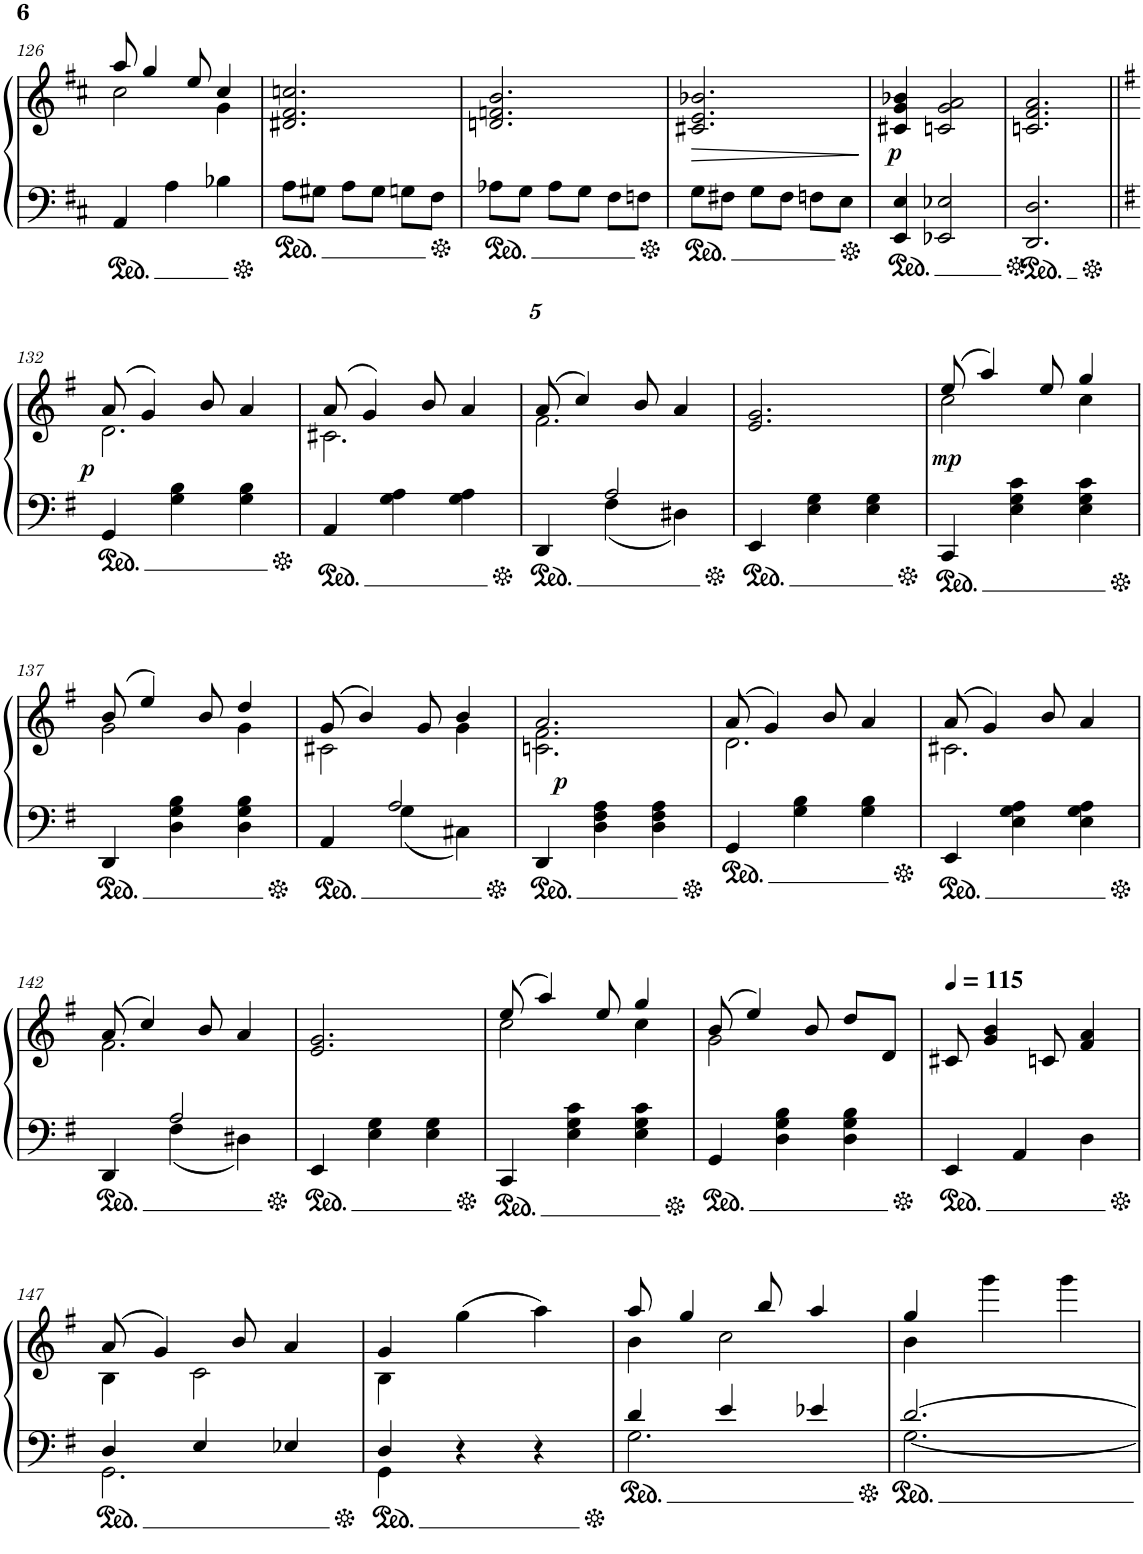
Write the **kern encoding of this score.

**kern	**kern	**dynam
*part1	*part1	*part1
*staff2	*staff1	*staff1/2
*I"Piano	*	*
*I'Pno.	*	*
!!LO:PB:g=z
*clefF4	*clefG2	*
*k[f#c#]	*k[f#c#]	*
*M3/4	*M3/4	*
=126	=126	=126
*	*^	*
4AA/	8aa/	2cc#\	.
.	4gg/	.	.
4A\	.	.	.
.	8ee/	.	.
4B-X\	4cc#/	4g\	.
*	*v	*v	*
=127	=127	=127
8A\L	2.d#X/ 2.f#/ 2.ccn/	.
8G#X\J	.	.
8A\L	.	.
8G#\J	.	.
8Gn\L	.	.
8F#\J	.	.
=128	=128	=128
8A-X\L	2.dn/ 2.fn/ 2.b/	.
8G\J	.	.
8A-\L	.	.
8G\J	.	.
8F#\L	.	.
8Fn\J	.	.
=129	=129	=129
!	!	!LO:HP:b
8G\L	2.c#X/ 2.e/ 2.b-X/	>
8F#X\J	.	.
8G\L	.	.
8F#\J	.	.
8Fn\L	.	.
8E\J	.	.
.	.	]
=130	=130	=130
4EE/ 4E/	4c#X/ 4g/ 4b-X/	.
!	!	!LO:DY:b
2EE-X/ 2E-X/	2cn/ 2g/ 2a/	p
=131	=131	=131
2.DD/ 2.D/	2.cn/ 2.f#/ 2.a/	.
!!LO:LB:g=z
=132||	=132||	=132||
*k[f#]	*k[f#]	*
*	*^	*
!	!	!	!LO:DY:b
4GG/	(8a/	2.d\	p
.	4g/)	.	.
4G\ 4B\	.	.	.
.	8b/	.	.
4G\ 4B\	4a/	.	.
=133	=133	=133	=133
4AA/	(8a/	2.c#X\	.
.	4g/)	.	.
4G\ 4A\	.	.	.
.	8b/	.	.
4G\ 4A\	4a/	.	.
=134	=134	=134	=134
*^	*	*	*
4DD/	4ryy	(8a/	2.f#\	.
.	.	4cc/)	.	.
2A/	4F#\	.	.	.
.	.	8b/	.	.
.	4D#X\	4a/	.	.
*v	*v	*	*	*
*	*v	*v	*
=135	=135	=135
4EE/	2.e/ 2.g/	.
4E\ 4G\	.	.
4E\ 4G\	.	.
=136	=136	=136
*	*^	*
!	!	!	!LO:DY:b
4CC/	(8ee/	2cc\	mp
.	4aa/)	.	.
4E\ 4G\ 4c\	.	.	.
.	8ee/	.	.
4E\ 4G\ 4c\	4gg/	4cc\	.
!!LO:LB:g=z	!!
=137	=137	=137	=137
4DD/	(8b/	2g\	.
.	4ee/)	.	.
4D\ 4G\ 4B\	.	.	.
.	8b/	.	.
4D\ 4G\ 4B\	4dd/	4g\	.
=138	=138	=138	=138
*^	*	*	*
4AA/	4ryy	(8g/	2c#X\	.
.	.	4b/)	.	.
2A/	4G\	.	.	.
.	.	8g/	.	.
.	4C#X\	4b/	4g\	.
*v	*v	*	*	*
=139	=139	=139	=139
*	*	*^	*
4DD/	2.a/	2.cn\ 2.f#\	4ryy	.
!	!	!	!	!LO:DY:b
4D\ 4F#\ 4A\	.	.	2ryy	p
4D\ 4F#\ 4A\	.	.	.	.
*	*	*v	*v	*
=140	=140	=140	=140
4GG/	(8a/	2.d\	.
.	4g/)	.	.
4G\ 4B\	.	.	.
.	8b/	.	.
4G\ 4B\	4a/	.	.
=141	=141	=141	=141
4EE/	(8a/	2.c#X\	.
.	4g/)	.	.
4E\ 4G\ 4A\	.	.	.
.	8b/	.	.
4E\ 4G\ 4A\	4a/	.	.
!!LO:LB:g=z	!!
=142	=142	=142	=142
*^	*	*	*
4DD/	4ryy	(8a/	2.f#\	.
.	.	4cc/)	.	.
2A/	4F#\	.	.	.
.	.	8b/	.	.
.	4D#X\	4a/	.	.
*v	*v	*	*	*
*	*v	*v	*
=143	=143	=143
4EE/	2.e/ 2.g/	.
4E\ 4G\	.	.
4E\ 4G\	.	.
=144	=144	=144
*	*^	*
4CC/	(8ee/	2cc\	.
.	4aa/)	.	.
4E\ 4G\ 4c\	.	.	.
.	8ee/	.	.
4E\ 4G\ 4c\	4gg/	4cc\	.
=145	=145	=145	=145
4GG/	(8b/	2g\	.
.	4ee/)	.	.
4D\ 4G\ 4B\	.	.	.
.	8b/	.	.
4D\ 4G\ 4B\	8dd/L	4ryy	.
.	8d/J	.	.
*	*v	*v	*
=146	=146	=146
*	*MM115	*
4EE/	8c#X/	.
.	4g/ 4b/	.
4AA/	.	.
.	8cn/	.
4D\	4f#/ 4a/	.
!!LO:LB:g=z
=147	=147	=147
*^	*^	*
4D/	2.GG\	(8a/	4B\	.
.	.	4g/)	.	.
4E/	.	.	2c\	.
.	.	8b/	.	.
4E-X/	.	4a/	.	.
=148	=148	=148	=148	=148
4D/	4GG\	4g/	4B\	.
4r	2ryy	(4gg\	2ryy	.
4r	.	4aa\)	.	.
=149	=149	=149	=149	=149
4d/	2.G\	8aa/	4b\	.
.	.	4gg/	.	.
4e/	.	.	2cc\	.
.	.	8bb/	.	.
4e-X/	.	4aa/	.	.
=150	=150	=150	=150	=150
[2.d/	[2.G\	4gg/	4b\	.
.	.	4ggg\	2ryy	.
.	.	4ggg\	.	.
*v	*v	*	*	*
*	*v	*v	*
=	=	=
*-	*-	*-
